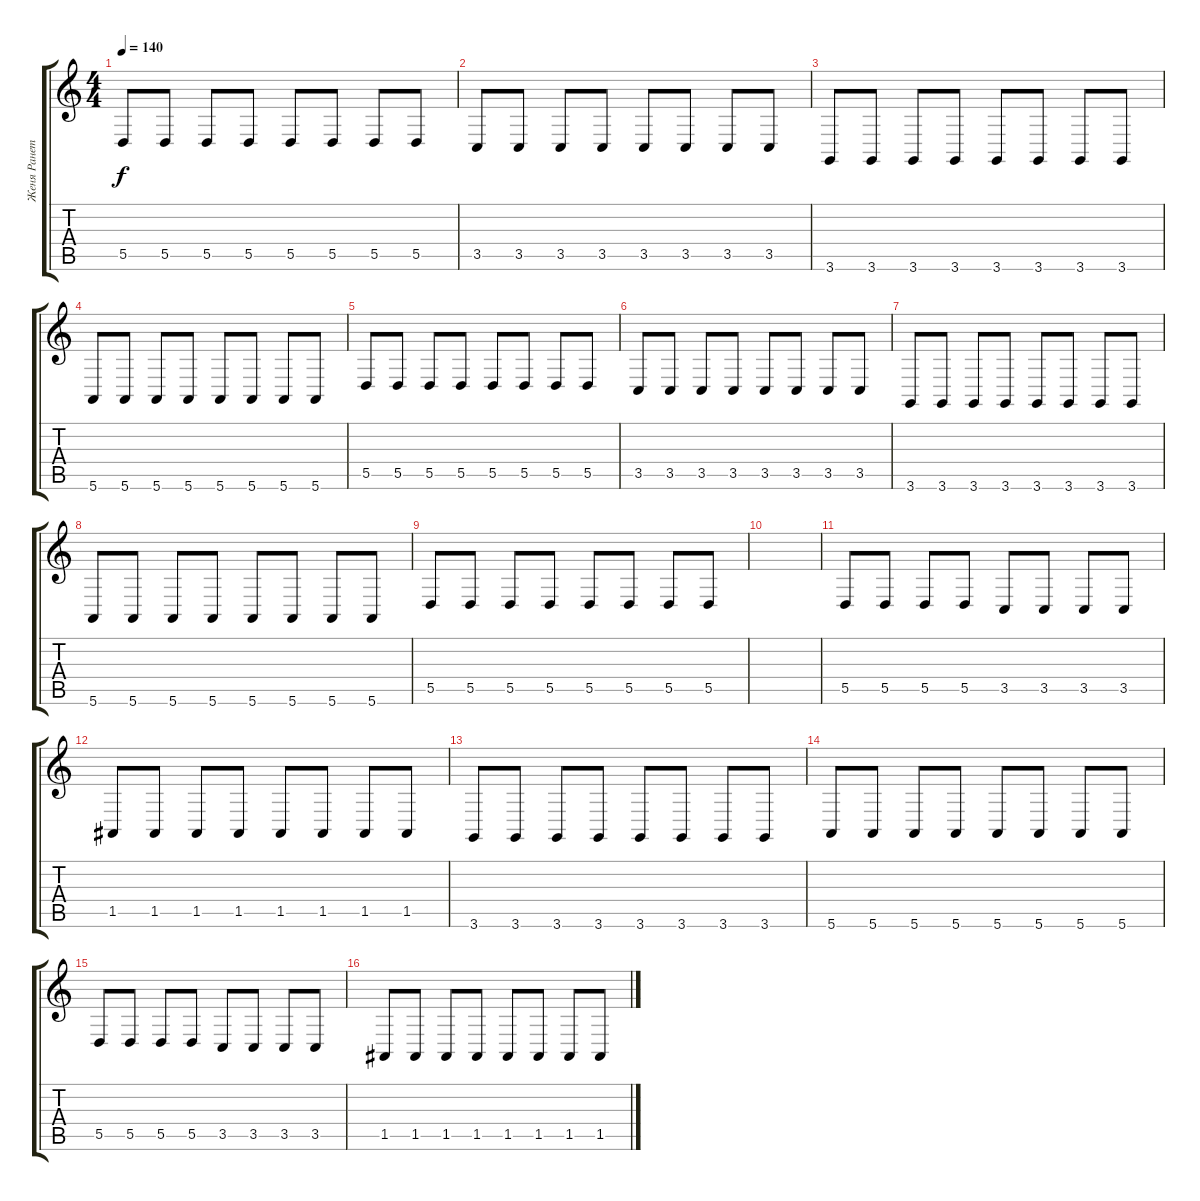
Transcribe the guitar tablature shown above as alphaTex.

\track ("Женя Ранетка" "Женя Ранет") {instrument lead8bassandlead}
\staff {score tabs}
\tuning (E4 B3 G3 D3 A2 E2) {hide}
\ts (4 4)
\tempo 140
\clef g2
\ks c
5.5.8{dy f} 5.5.8 5.5.8 5.5.8 5.5.8 5.5.8 5.5.8 5.5.8 |
3.5.8 3.5.8 3.5.8 3.5.8 3.5.8 3.5.8 3.5.8 3.5.8 |
3.6.8 3.6.8 3.6.8 3.6.8 3.6.8 3.6.8 3.6.8 3.6.8 |
5.6.8 5.6.8 5.6.8 5.6.8 5.6.8 5.6.8 5.6.8 5.6.8 |
5.5.8 5.5.8 5.5.8 5.5.8 5.5.8 5.5.8 5.5.8 5.5.8 |
3.5.8 3.5.8 3.5.8 3.5.8 3.5.8 3.5.8 3.5.8 3.5.8 |
3.6.8 3.6.8 3.6.8 3.6.8 3.6.8 3.6.8 3.6.8 3.6.8 |
5.6.8 5.6.8 5.6.8 5.6.8 5.6.8 5.6.8 5.6.8 5.6.8 |
5.5.8 5.5.8 5.5.8 5.5.8 5.5.8 5.5.8 5.5.8 5.5.8 |
|
5.5.8 5.5.8 5.5.8 5.5.8 3.5.8 3.5.8 3.5.8 3.5.8 |
1.5.8 1.5.8 1.5.8 1.5.8 1.5.8 1.5.8 1.5.8 1.5.8 |
3.6.8 3.6.8 3.6.8 3.6.8 3.6.8 3.6.8 3.6.8 3.6.8 |
5.6.8 5.6.8 5.6.8 5.6.8 5.6.8 5.6.8 5.6.8 5.6.8 |
5.5.8 5.5.8 5.5.8 5.5.8 3.5.8 3.5.8 3.5.8 3.5.8 |
1.5.8 1.5.8 1.5.8 1.5.8 1.5.8 1.5.8 1.5.8 1.5.8
